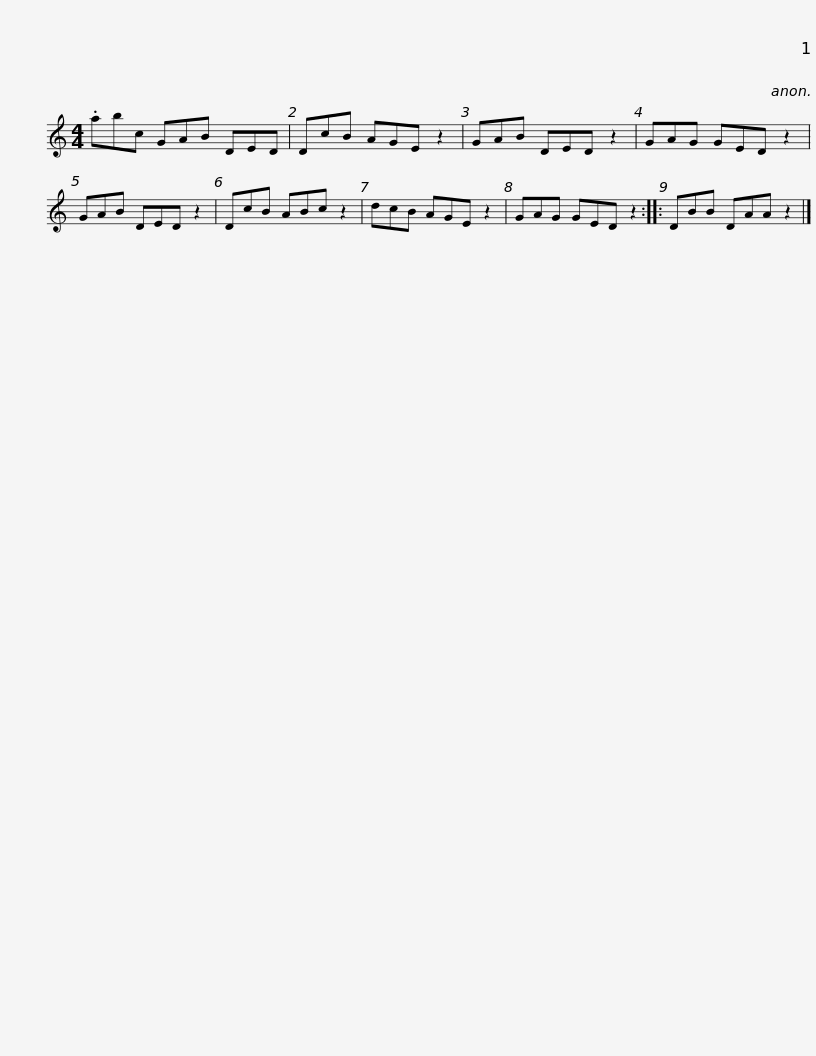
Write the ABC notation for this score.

X:1
L:1/8
M:4/4
I:linebreak $
K:C
V:1 treble
V:1
 .abc GAB DED | DcB AGE z2 | GAB DED z2 | GAG GED z2 | GAB DED z2 | %5
 DcB ABc z2 |$ dcB AGE z2 | GAG GED z2 :: DBB DAA z2 |] %9
